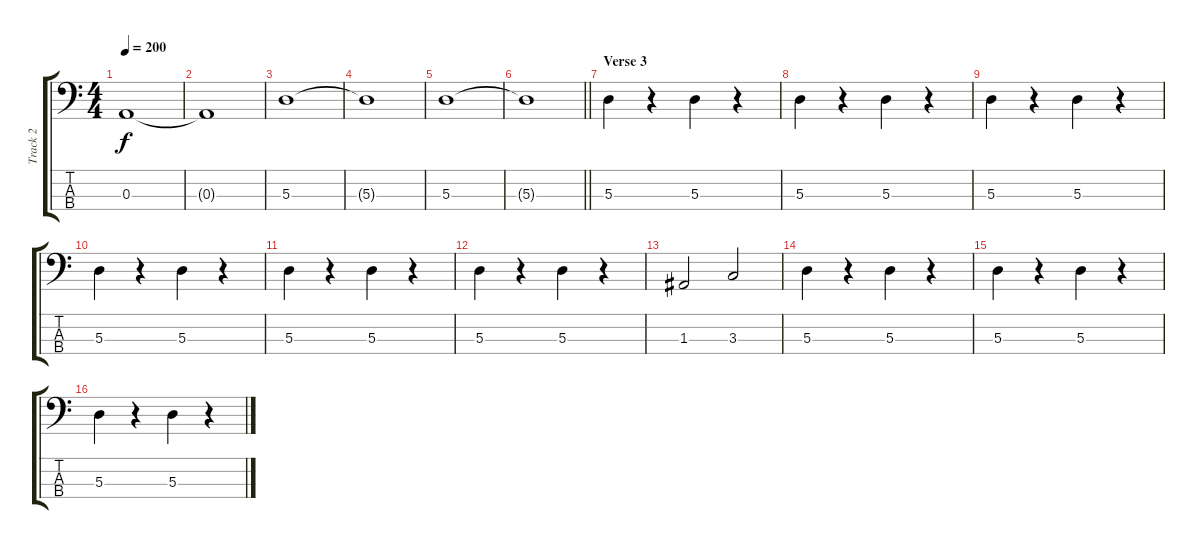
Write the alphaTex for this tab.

\track ("Track 2" "Track 2") {instrument electricbassfinger}
\staff {score tabs}
\tuning (G2 D2 A1 E1) {hide}
\ts (4 4)
\tempo 200
\clef f4
\ks c
0.3{t}.1{dy f} |
0.3{t}.1 |
5.3.1 |
5.3{t}.1 |
5.3.1 |
\barLineRight lightlight
5.3{t}.1 |
\section ("" "Verse 3")
5.3.4 r.4 5.3.4 r.4 |
5.3.4 r.4 5.3.4 r.4 |
5.3.4 r.4 5.3.4 r.4 |
5.3.4 r.4 5.3.4 r.4 |
5.3.4 r.4 5.3.4 r.4 |
5.3.4 r.4 5.3.4 r.4 |
1.3.2 3.3.2 |
5.3.4 r.4 5.3.4 r.4 |
5.3.4 r.4 5.3.4 r.4 |
5.3.4 r.4 5.3.4 r.4
